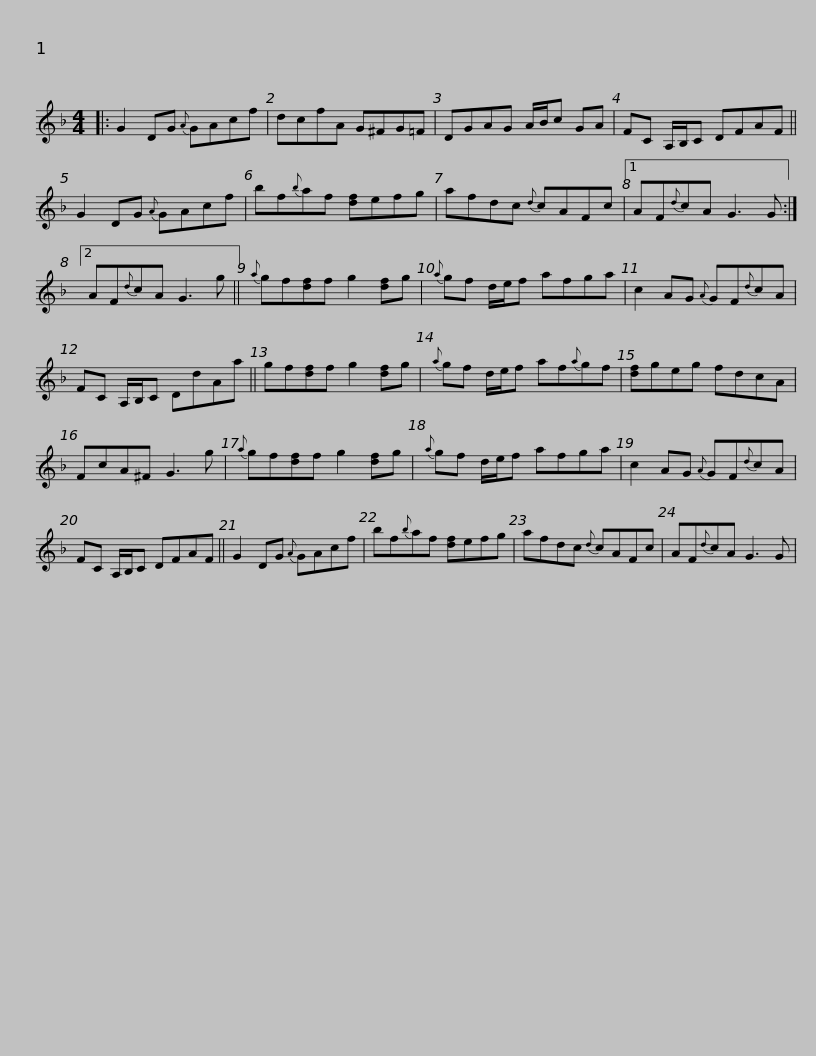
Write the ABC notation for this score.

X:1
L:1/8
M:4/4
I:linebreak $
K:F
V:1 treble
V:1
|: G2 DG{A} GAcf | dcfA G^FG=F | DGAG A/B/c GA | FC A,/B,/C DFAF ||$ G2 DG{A} GAcf | %5
 bf{b}af [df]efg | afdc{d} cAFc |1 AF{d}cA G3 G :|2 AF{d}cA G3 g ||${a} gf[df]f g2 [df]g | %10
{a} gf d/e/f afga | c2 AG{A} GF{d}cA | FC A,/B,/C DdAa || gf[df]f g2 [df]g |${a} gf d/e/f af{a}gf | %15
 [df]geg fdcA | FcA^F G3 g |{a} gf[df]f g2 [df]g |{a} gf d/e/f afga |$ c2 AG{A} GF{d}cA | %20
 FC A,/B,/C DFAF || G2 DG{A} GAcf | bf{b}af [df]efg | afdc{d} cAFc |$ AF{d}cA G3 G | %25
